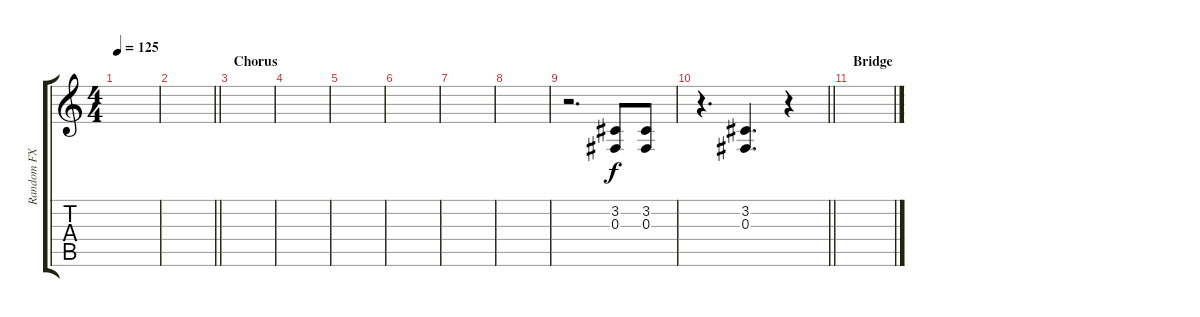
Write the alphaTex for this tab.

\track ("Random FX" "Random FX") {instrument guitarfretnoise}
\staff {score tabs}
\tuning (Eb4 Bb3 Gb3 Db3 Ab2 Eb2) {hide}
\ts (4 4)
\tempo 125
\clef g2
\ks c
|
\barLineRight lightlight
|
\section ("" "Chorus")
|
|
|
|
|
|
r.2{d} (3.2 0.3).8 (3.2 0.3).8 |
\barLineRight lightlight
r.4{d} (3.2 0.3).4{d} r.4 |
\section ("" "Bridge")
